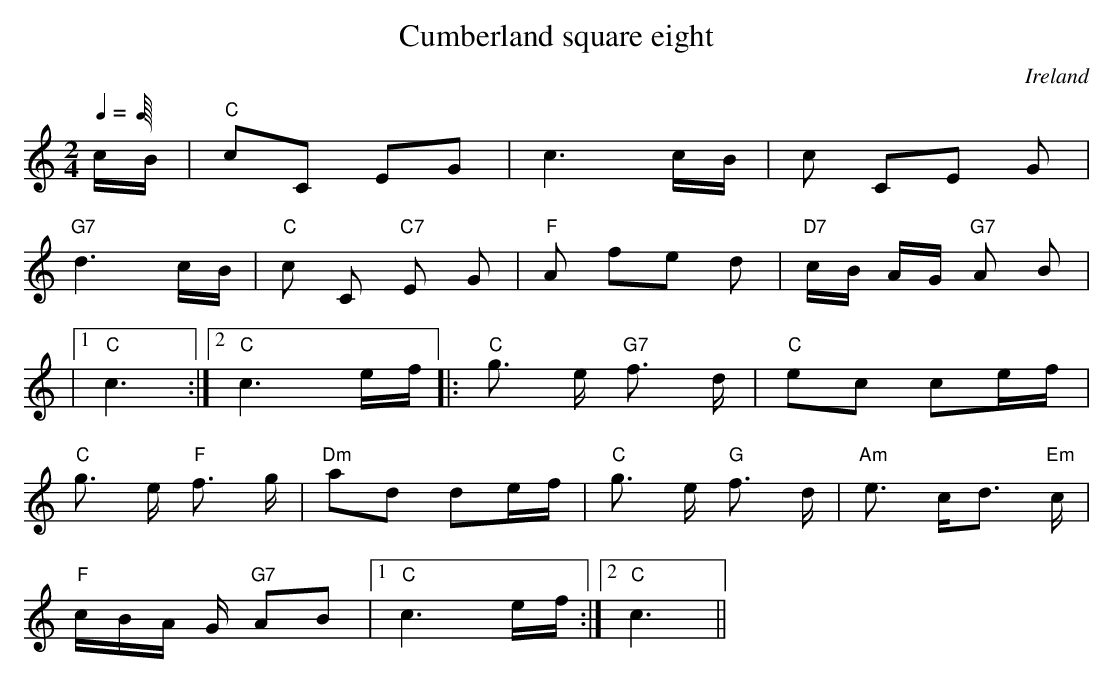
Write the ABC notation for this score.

X:1
T:Cumberland square eight
O:Ireland
M:2/4
L:1/8
Q:1/4=
K:C
V:1
c/B/ |"C" cC EG |c3 c/B/|c CE G|
"G7" d3 c/B/|"C" c C"C7" E G|"F" A fe d|"D7" c/B/ A/G/"G7" A B|
|1 "C" c3 :|2 "C" c3 e/f/||  |:"C" g3/2 e/"G7" f3/2 d/|"C" ec ce/f/ |
"C" g3/2 e/"F" f3/2 g/|"Dm" ad de/f/ |"C" g3/2 e/"G" f3/2 d/|"Am" e3/2 c/d3/2 "Em" c/|
"F" c/B/A/ G/"G7" AB |1 "C" c3 e/f/:|2 "C" c3 ||
